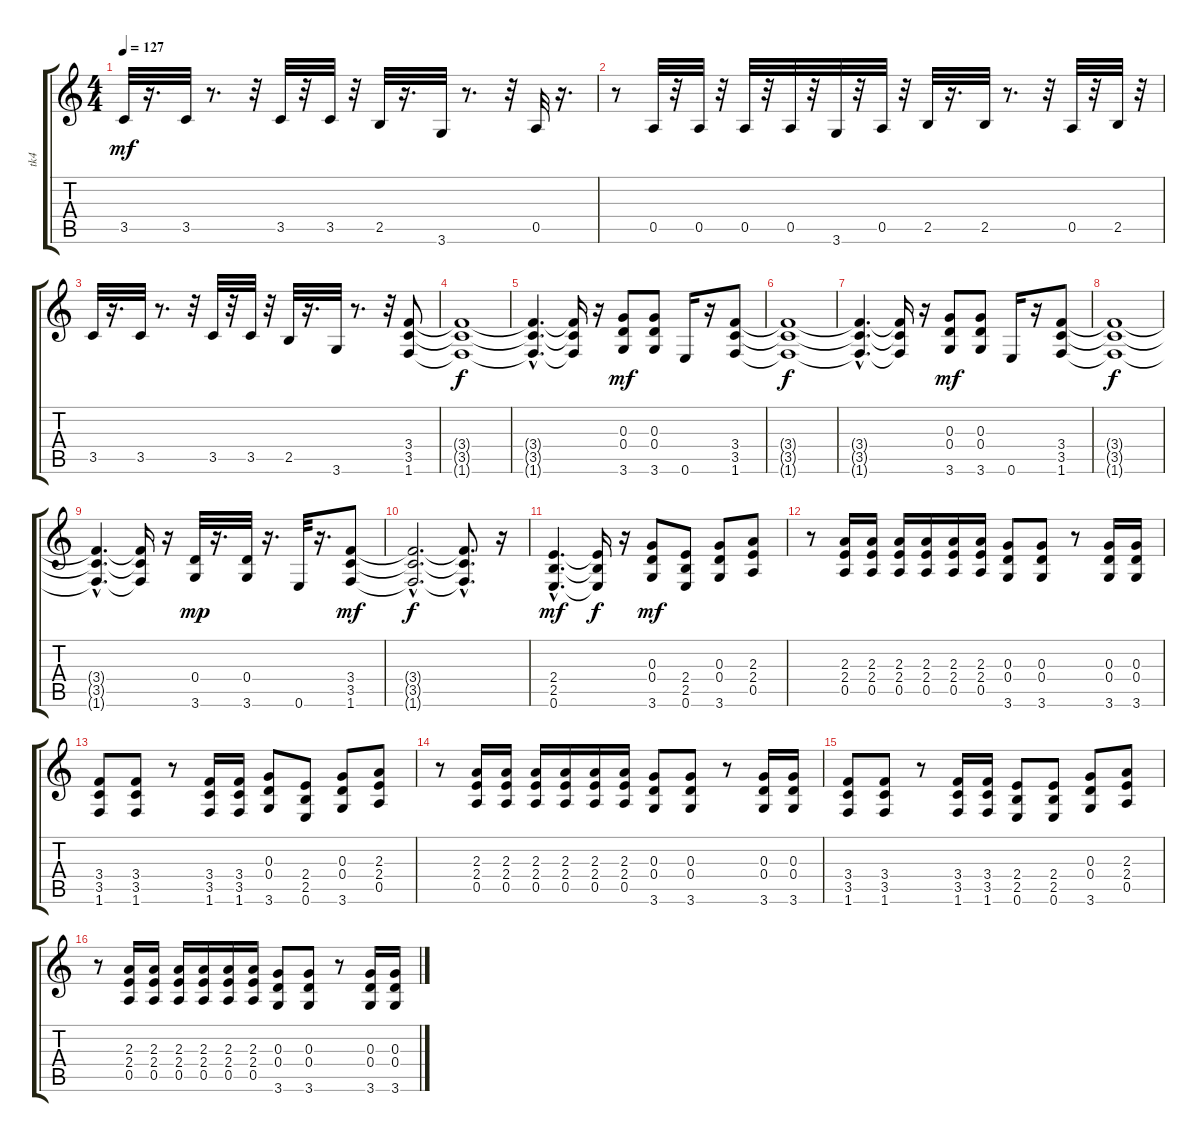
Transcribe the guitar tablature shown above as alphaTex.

\track ("tk4" "tk4") {instrument distortionguitar}
\staff {score tabs}
\tuning (E4 B3 G3 D3 A2 E2) {hide}
\ts (4 4)
\tempo 127
\clef g2
\ks c
3.5.32{dy mf} r.16{d} 3.5.32 r.8{d} r.32 3.5.32 r.32 3.5.32 r.32 2.5.32 r.16{d} 3.6.32 r.8{d} r.32 0.5.32 r.16{d} |
r.8 0.5.32 r.32 0.5.32 r.32 0.5.32 r.32 0.5.32 r.32 3.6.32 r.32 0.5.32 r.32 2.5.32 r.16{d} 2.5.32 r.8{d} r.32 0.5.32 r.32 2.5.32 r.32 |
3.5.32 r.16{d} 3.5.32 r.8{d} r.32 3.5.32 r.32 3.5.32 r.32 2.5.32 r.16{d} 3.6.32 r.8{d} r.32 (3.4 3.5 1.6).8 |
(3.4{t} 3.5{t} 1.6{t}).1{dy f} |
(3.4{hac t} 3.5{hac t} 1.6{hac t}).4{d} (3.4{t} 3.5{t} 1.6{t}).16 r.16 (0.3 0.4 3.6).8{dy mf} (0.3 0.4 3.6).8 0.6.16 r.16 (3.4 3.5 1.6).8 |
(3.4{t} 3.5{t} 1.6{t}).1{dy f} |
(3.4{hac t} 3.5{hac t} 1.6{hac t}).4{d} (3.4{t} 3.5{t} 1.6{t}).16 r.16 (0.3 0.4 3.6).8{dy mf} (0.3 0.4 3.6).8 0.6.16 r.16 (3.4 3.5 1.6).8 |
(3.4{t} 3.5{t} 1.6{t}).1{dy f} |
(3.4{hac t} 3.5{hac t} 1.6{hac t}).4{d} (3.4{t} 3.5{t} 1.6{t}).16 r.16 (0.4 3.6).32{dy mp} r.16{d} (0.4 3.6).32 r.16{d} 0.6.32 r.16{d} (3.4 3.5 1.6).8{dy mf} |
(3.4{hac t} 3.5{hac t} 1.6{hac t}).2{d dy f} (3.4{hac t} 3.5{hac t} 1.6{hac t}).8{d} r.16 |
(2.4{hac} 2.5{hac} 0.6{hac}).4{d dy mf} (2.4{t} 2.5{t} 0.6{t}).16{dy f} r.16 (0.3 0.4 3.6).8{dy mf} (2.4 2.5 0.6).8 (0.3 0.4 3.6).8 (2.3 2.4 0.5).8 |
r.8 (2.3 2.4 0.5).16 (2.3 2.4 0.5).16 (2.3 2.4 0.5).16 (2.3 2.4 0.5).16 (2.3 2.4 0.5).16 (2.3 2.4 0.5).16 (0.3 0.4 3.6).8 (0.3 0.4 3.6).8 r.8 (0.3 0.4 3.6).16 (0.3 0.4 3.6).16 |
(3.4 3.5 1.6).8 (3.4 3.5 1.6).8 r.8 (3.4 3.5 1.6).16 (3.4 3.5 1.6).16 (0.3 0.4 3.6).8 (2.4 2.5 0.6).8 (0.3 0.4 3.6).8 (2.3 2.4 0.5).8 |
r.8 (2.3 2.4 0.5).16 (2.3 2.4 0.5).16 (2.3 2.4 0.5).16 (2.3 2.4 0.5).16 (2.3 2.4 0.5).16 (2.3 2.4 0.5).16 (0.3 0.4 3.6).8 (0.3 0.4 3.6).8 r.8 (0.3 0.4 3.6).16 (0.3 0.4 3.6).16 |
(3.4 3.5 1.6).8 (3.4 3.5 1.6).8 r.8 (3.4 3.5 1.6).16 (3.4 3.5 1.6).16 (2.4 2.5 0.6).8 (2.4 2.5 0.6).8 (0.3 0.4 3.6).8 (2.3 2.4 0.5).8 |
r.8 (2.3 2.4 0.5).16 (2.3 2.4 0.5).16 (2.3 2.4 0.5).16 (2.3 2.4 0.5).16 (2.3 2.4 0.5).16 (2.3 2.4 0.5).16 (0.3 0.4 3.6).8 (0.3 0.4 3.6).8 r.8 (0.3 0.4 3.6).16 (0.3 0.4 3.6).16
